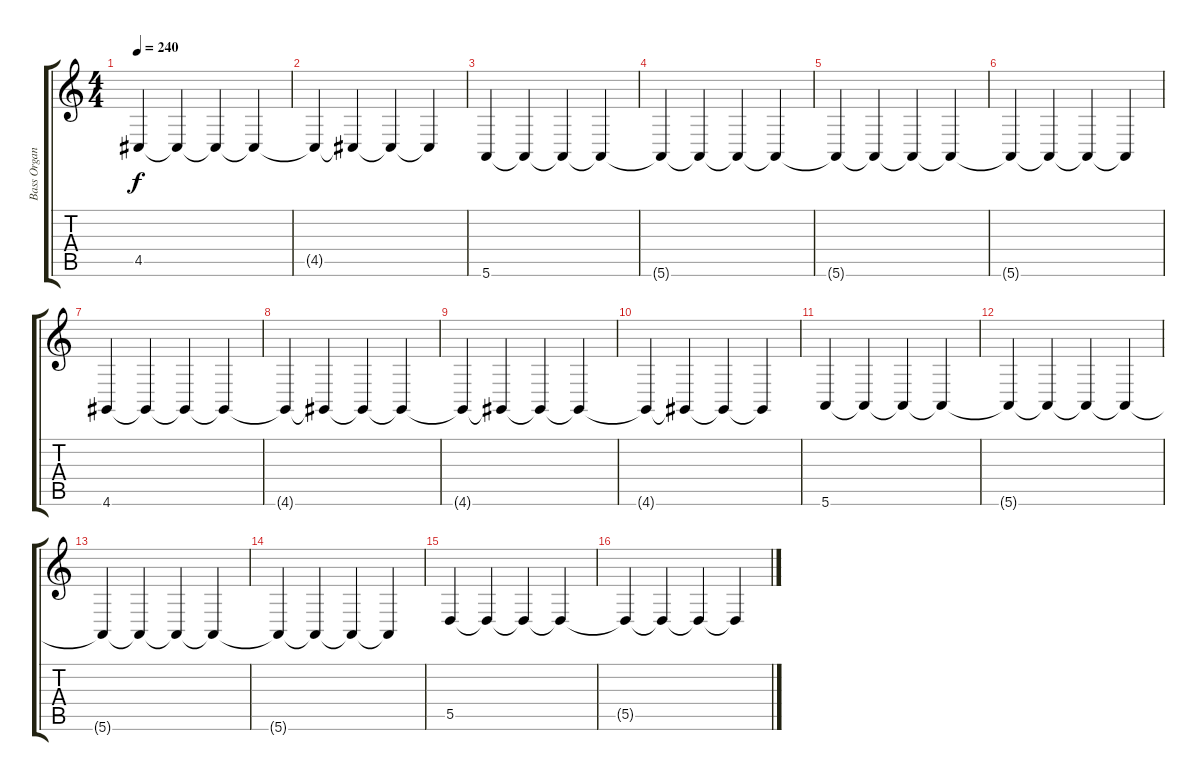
\track ("Bass Organs2" "Bass Organ") {instrument rockorgan}
\staff {score tabs}
\tuning (E4 B3 G3 D3 A2 E2) {hide}
\ts (4 4)
\tempo 240
\clef g2
\ks c
4.5.4{dy f} 4.5{t}.4 4.5{t}.4 4.5{t}.4 |
4.5{t}.4 4.5{t}.4 4.5{t}.4 4.5{t}.4 |
5.6.4 5.6{t}.4 5.6{t}.4 5.6{t}.4 |
5.6{t}.4 5.6{t}.4 5.6{t}.4 5.6{t}.4 |
5.6{t}.4 5.6{t}.4 5.6{t}.4 5.6{t}.4 |
5.6{t}.4 5.6{t}.4 5.6{t}.4 5.6{t}.4 |
4.6.4 4.6{t}.4 4.6{t}.4 4.6{t}.4 |
4.6{t}.4 4.6{t}.4 4.6{t}.4 4.6{t}.4 |
4.6{t}.4 4.6{t}.4 4.6{t}.4 4.6{t}.4 |
4.6{t}.4 4.6{t}.4 4.6{t}.4 4.6{t}.4 |
5.6.4 5.6{t}.4 5.6{t}.4 5.6{t}.4 |
5.6{t}.4 5.6{t}.4 5.6{t}.4 5.6{t}.4 |
5.6{t}.4 5.6{t}.4 5.6{t}.4 5.6{t}.4 |
5.6{t}.4 5.6{t}.4 5.6{t}.4 5.6{t}.4 |
5.5.4 5.5{t}.4 5.5{t}.4 5.5{t}.4 |
5.5{t}.4 5.5{t}.4 5.5{t}.4 5.5{t}.4
